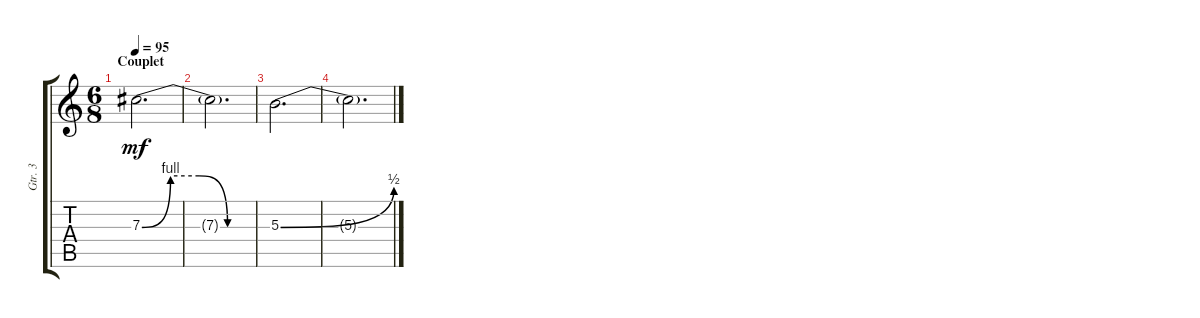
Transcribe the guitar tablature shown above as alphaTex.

\track ("Gtr. 3" "Gtr. 3") {instrument overdrivenguitar}
\staff {score tabs}
\tuning (Eb4 Bb3 Gb3 Db3 Ab2 Eb2) {hide}
\ts (6 8)
\section ("" "Couplet")
\tempo 95
\clef g2
\ks c
7.3{be (custom 0 0 15 4 30 4 45 0 60 0)}.2{d dy mf} |
7.3{t}.2{d} |
5.3{be (bend 0 0 60 2)}.2{d} |
5.3{t}.2{d}
